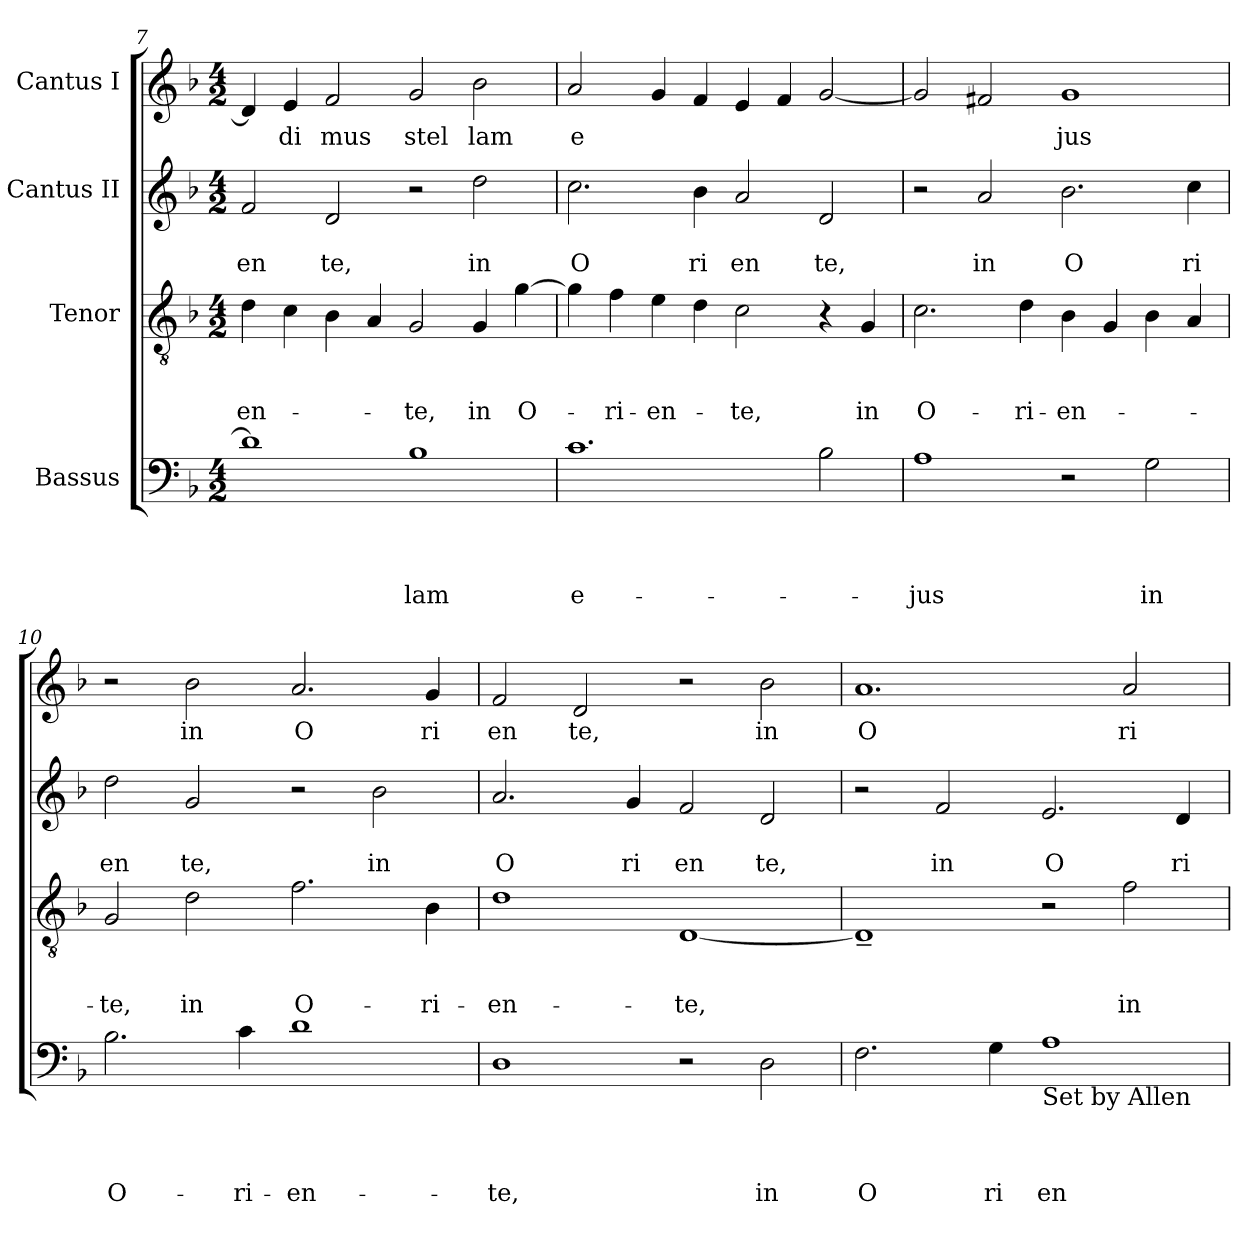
**kern	**text	**text	**text	**text	**kern	**text	**text	**text	**kern	**text	**text	**kern	**text
*part4	*part4	*part4	*part4	*part4	*part3	*part3	*part3	*part3	*part2	*part2	*part2	*part1	*part1
*staff4	*staff4	*staff4	*staff4	*staff4	*staff3	*staff3	*staff3	*staff3	*staff2	*staff2	*staff2	*staff1	*staff1
*I"Bassus	*	*	*	*	*I"Tenor	*	*	*	*I"Cantus II	*	*	*I"Cantus I	*
*clefF4	*	*	*	*	*clefGv2	*	*	*	*clefG2	*	*	*clefG2	*
*k[b-]	*	*	*	*	*k[b-]	*	*	*	*k[b-]	*	*	*k[b-]	*
*F:	*	*	*	*	*F:	*	*	*	*F:	*	*	*F:	*
*M4/2	*	*	*	*	*M4/2	*	*	*	*M4/2	*	*	*M4/2	*
=7	=7	=7	=7	=7	=7	=7	=7	=7	=7	=7	=7	=7	=7
!	!	!	!	!	!	!	!	!LO:LY:b	!	!	!LO:LY:b	!	!
1d]	.	.	.	.	4d\	.	.	-en-	2f/	.	en	4d/]	.
!	!	!	!	!	!	!	!	!	!	!	!	!	!LO:LY:b
.	.	.	.	.	4c\	.	.	.	.	.	.	4e/	di
!	!	!	!	!	!	!	!	!	!	!	!LO:LY:b	!	!LO:LY:b
.	.	.	.	.	4B-\	.	.	.	2d/	.	te,	2f/	mus
.	.	.	.	.	4A/	.	.	.	.	.	.	.	.
!	!	!	!	!LO:LY:b	!	!	!	!LO:LY:b	!	!	!	!	!LO:LY:b
1B-	.	.	.	-lam	2G/	.	.	-te,	2r	.	.	2g/	stel
!	!	!	!	!	!	!	!	!LO:LY:b	!	!	!LO:LY:b	!	!LO:LY:b
.	.	.	.	.	4G/	.	.	in	2dd\	.	in	2b-\	lam
!	!	!	!	!	!	!	!	!LO:LY:b	!	!	!	!	!
.	.	.	.	.	[>4g\	.	.	O-	.	.	.	.	.
=8	=8	=8	=8	=8	=8	=8	=8	=8	=8	=8	=8	=8	=8
!	!	!	!	!LO:LY:b:rj	!	!	!	!	!	!	!LO:LY:b	!	!LO:LY:b
1.c	.	.	.	e-	4g\]	.	.	.	2.cc\	.	O	2a/	e
!	!	!	!	!	!	!	!	!LO:LY:b	!	!	!	!	!
.	.	.	.	.	4f\	.	.	-ri-	.	.	.	.	.
!	!	!	!	!	!	!	!	!LO:LY:b	!	!	!	!	!
.	.	.	.	.	4e\	.	.	-en-	.	.	.	4g/	.
!	!	!	!	!	!	!	!	!	!	!	!LO:LY:b	!	!
.	.	.	.	.	4d\	.	.	.	4b-\	.	ri	4f/	.
!	!	!	!	!	!	!	!	!LO:LY:b	!	!	!LO:LY:b	!	!
.	.	.	.	.	2c\	.	.	-te,	2a/	.	en	4e/	.
.	.	.	.	.	.	.	.	.	.	.	.	4f/	.
!	!	!	!	!	!	!	!	!	!	!	!LO:LY:b	!	!
2B-\	.	.	.	.	4r	.	.	.	2d/	.	te,	[<2g/	.
!	!	!	!	!	!	!	!	!LO:LY:b	!	!	!	!	!
.	.	.	.	.	4G/	.	.	in	.	.	.	.	.
=9	=9	=9	=9	=9	=9	=9	=9	=9	=9	=9	=9	=9	=9
!	!	!	!	!LO:LY:b	!	!	!	!LO:LY:b	!	!	!	!	!
1A	.	.	.	-jus	2.c\	.	.	O-	2r	.	.	2g/]	.
!	!	!	!	!	!	!	!	!	!	!	!LO:LY:b	!	!
.	.	.	.	.	.	.	.	.	2a/	.	in	2f#X/	.
!	!	!	!	!	!	!	!	!LO:LY:b	!	!	!	!	!
.	.	.	.	.	4d\	.	.	-ri-	.	.	.	.	.
!	!	!	!	!	!	!	!	!LO:LY:b	!	!	!LO:LY:b	!	!LO:LY:b
2r	.	.	.	.	4B-\	.	.	-en-	2.b-\	.	O	1g	jus
.	.	.	.	.	4G/	.	.	.	.	.	.	.	.
!	!	!	!	!LO:LY:b	!	!	!	!	!	!	!	!	!
2G\	.	.	.	in	4B-\	.	.	.	.	.	.	.	.
!	!	!	!	!	!	!	!	!	!	!	!LO:LY:b	!	!
.	.	.	.	.	4A/	.	.	.	4cc\	.	ri	.	.
=10	=10	=10	=10	=10	=10	=10	=10	=10	=10	=10	=10	=10	=10
!	!	!	!	!LO:LY:b	!	!	!	!LO:LY:b	!	!	!LO:LY:b	!	!
2.B-\	.	.	.	O-	2G/	.	.	-te,	2dd\	.	en	2r	.
!	!	!	!	!	!	!	!	!LO:LY:b	!	!	!LO:LY:b	!	!LO:LY:b
.	.	.	.	.	2d\	.	.	in	2g/	.	te,	2b-\	in
!	!	!	!	!LO:LY:b	!	!	!	!	!	!	!	!	!
4c\	.	.	.	-ri-	.	.	.	.	.	.	.	.	.
!	!	!	!	!LO:LY:b	!	!	!	!LO:LY:b	!	!	!	!	!LO:LY:b
1d	.	.	.	-en-	2.f\	.	.	O-	2r	.	.	2.a/	O
!	!	!	!	!	!	!	!	!	!	!	!LO:LY:b	!	!
.	.	.	.	.	.	.	.	.	2b-\	.	in	.	.
!	!	!	!	!	!	!	!	!LO:LY:b	!	!	!	!	!LO:LY:b
.	.	.	.	.	4B-\	.	.	-ri-	.	.	.	4g/	ri
=11	=11	=11	=11	=11	=11	=11	=11	=11	=11	=11	=11	=11	=11
!	!	!	!	!LO:LY:b	!	!	!	!LO:LY:b	!	!	!LO:LY:b	!	!LO:LY:b
1D	.	.	.	-te,	1d	.	.	-en-	2.a/	.	O	2f/	en
!	!	!	!	!	!	!	!	!	!	!	!	!	!LO:LY:b
.	.	.	.	.	.	.	.	.	.	.	.	2d/	te,
!	!	!	!	!	!	!	!	!	!	!	!LO:LY:b	!	!
.	.	.	.	.	.	.	.	.	4g/	.	ri	.	.
!	!	!	!	!	!	!	!	!LO:LY:b	!	!	!LO:LY:b	!	!
2r	.	.	.	.	[<1D	.	.	-te,	2f/	.	en	2r	.
!	!	!	!	!LO:LY:b	!	!	!	!	!	!	!LO:LY:b	!	!LO:LY:b
2D\	.	.	.	in	.	.	.	.	2d/	.	te,	2b-\	in
!!LO:LB:g=z
=12	=12	=12	=12	=12	=12	=12	=12	=12	=12	=12	=12	=12	=12
!	!	!	!	!LO:LY:b	!	!	!	!	!	!	!	!	!LO:LY:b
2.F\	.	.	.	O	1D~<]	.	.	.	2r	.	.	1.a	O
!	!	!	!	!	!	!	!	!	!	!	!LO:LY:b	!	!
.	.	.	.	.	.	.	.	.	2f/	.	in	.	.
!	!	!	!	!LO:LY:b	!	!	!	!	!	!	!	!	!
4G\	.	.	.	ri	.	.	.	.	.	.	.	.	.
!LO:TX:b:t=Set by Allen	!	!	!	!	!	!	!	!	!	!	!	!	!
!	!	!	!	!LO:LY:b	!	!	!	!	!	!	!LO:LY:b	!	!
1A	.	.	.	en	2r	.	.	.	2.e/	.	O	.	.
!	!	!	!	!	!	!	!	!LO:LY:b	!	!	!	!	!LO:LY:b
.	.	.	.	.	2f\	.	.	in	.	.	.	2a/	ri
!	!	!	!	!	!	!	!	!	!	!	!LO:LY:b	!	!
.	.	.	.	.	.	.	.	.	4d/	.	ri	.	.
=	=	=	=	=	=	=	=	=	=	=	=	=	=
*-	*-	*-	*-	*-	*-	*-	*-	*-	*-	*-	*-	*-	*-
